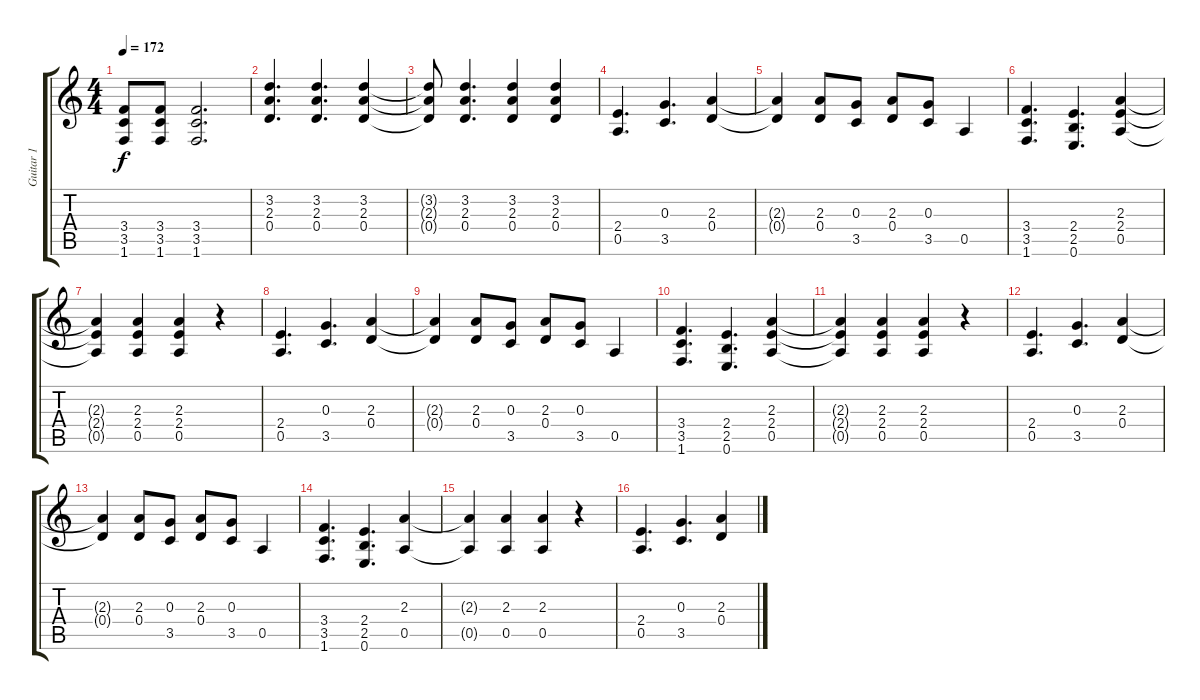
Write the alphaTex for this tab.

\track ("Guitar 1" "Guitar 1") {instrument overdrivenguitar}
\staff {score tabs}
\tuning (E4 B3 G3 D3 A2 E2) {hide}
\ts (4 4)
\tempo 172
\clef g2
\ks c
(3.4{t} 3.5{t} 1.6{t}).8{dy f} (3.4 3.5 1.6).8 (3.4 3.5 1.6).2{d} |
(3.2 2.3 0.4).4{d} (3.2 2.3 0.4).4{d} (3.2 2.3 0.4).4 |
(3.2{t} 2.3{t} 0.4{t}).8 (3.2 2.3 0.4).4{d} (3.2 2.3 0.4).4 (3.2 2.3 0.4).4 |
(2.4 0.5).4{d} (0.3 3.5).4{d} (2.3 0.4).4 |
(2.3{t} 0.4{t}).4 (2.3 0.4).8 (0.3 3.5).8 (2.3 0.4).8 (0.3 3.5).8 0.5.4 |
(3.4 3.5 1.6).4{d} (2.4 2.5 0.6).4{d} (2.3 2.4 0.5).4 |
(2.3{t} 2.4{t} 0.5{t}).4 (2.3 2.4 0.5).4 (2.3 2.4 0.5).4 r.4 |
(2.4 0.5).4{d} (0.3 3.5).4{d} (2.3 0.4).4 |
(2.3{t} 0.4{t}).4 (2.3 0.4).8 (0.3 3.5).8 (2.3 0.4).8 (0.3 3.5).8 0.5.4 |
(3.4 3.5 1.6).4{d} (2.4 2.5 0.6).4{d} (2.3 2.4 0.5).4 |
(2.3{t} 2.4{t} 0.5{t}).4 (2.3 2.4 0.5).4 (2.3 2.4 0.5).4 r.4 |
(2.4 0.5).4{d} (0.3 3.5).4{d} (2.3 0.4).4 |
(2.3{t} 0.4{t}).4 (2.3 0.4).8 (0.3 3.5).8 (2.3 0.4).8 (0.3 3.5).8 0.5.4 |
(3.4 3.5 1.6).4{d} (2.4 2.5 0.6).4{d} (2.3 0.5).4 |
(2.3{t} 0.5{t}).4 (2.3 0.5).4 (2.3 0.5).4 r.4 |
(2.4 0.5).4{d} (0.3 3.5).4{d} (2.3 0.4).4
